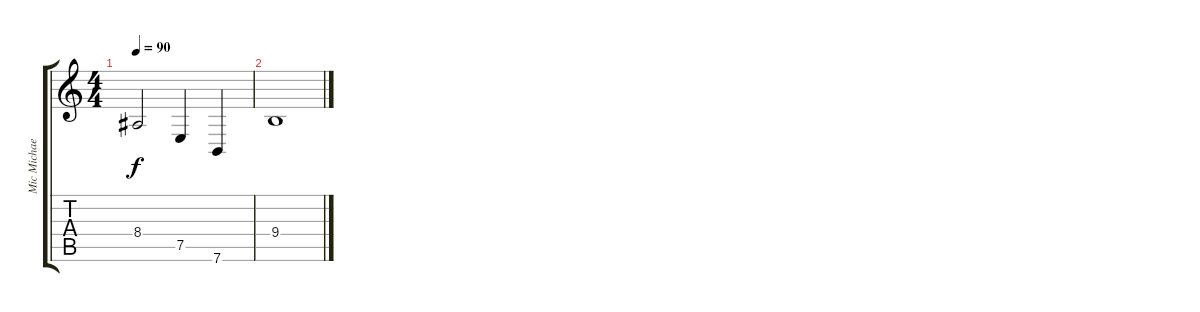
\track ("Mic Michaeli" "Mic Michae") {instrument synthstrings1}
\staff {score tabs}
\tuning (E4 B3 G3 D3 A2 E2) {hide}
\ts (4 4)
\tempo 90
\clef g2
\ks c
8.4.2{dy f} 7.5{t}.4 7.6.4 |
9.4.1
